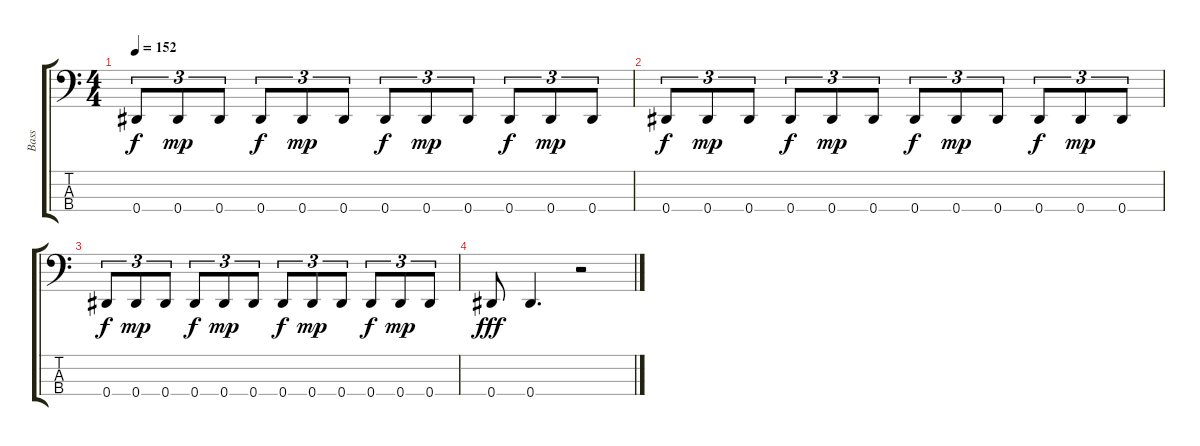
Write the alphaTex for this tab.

\track ("Bass" "Bass") {instrument electricbasspick}
\staff {score tabs}
\tuning (Gb2 Db2 Ab1 Eb1) {hide}
\ts (4 4)
\tempo 152
\clef f4
\ks c
0.4.8{tu (3 2) dy f} 0.4.8{tu (3 2) dy mp} 0.4.8{tu (3 2)} 0.4.8{tu (3 2) dy f} 0.4.8{tu (3 2) dy mp} 0.4.8{tu (3 2)} 0.4.8{tu (3 2) dy f} 0.4.8{tu (3 2) dy mp} 0.4.8{tu (3 2)} 0.4.8{tu (3 2) dy f} 0.4.8{tu (3 2) dy mp} 0.4.8{tu (3 2)} |
0.4.8{tu (3 2) dy f} 0.4.8{tu (3 2) dy mp} 0.4.8{tu (3 2)} 0.4.8{tu (3 2) dy f} 0.4.8{tu (3 2) dy mp} 0.4.8{tu (3 2)} 0.4.8{tu (3 2) dy f} 0.4.8{tu (3 2) dy mp} 0.4.8{tu (3 2)} 0.4.8{tu (3 2) dy f} 0.4.8{tu (3 2) dy mp} 0.4.8{tu (3 2)} |
0.4.8{tu (3 2) dy f} 0.4.8{tu (3 2) dy mp} 0.4.8{tu (3 2)} 0.4.8{tu (3 2) dy f} 0.4.8{tu (3 2) dy mp} 0.4.8{tu (3 2)} 0.4.8{tu (3 2) dy f} 0.4.8{tu (3 2) dy mp} 0.4.8{tu (3 2)} 0.4.8{tu (3 2) dy f} 0.4.8{tu (3 2) dy mp} 0.4.8{tu (3 2)} |
0.4.8{dy fff} 0.4.4{d} r.2
